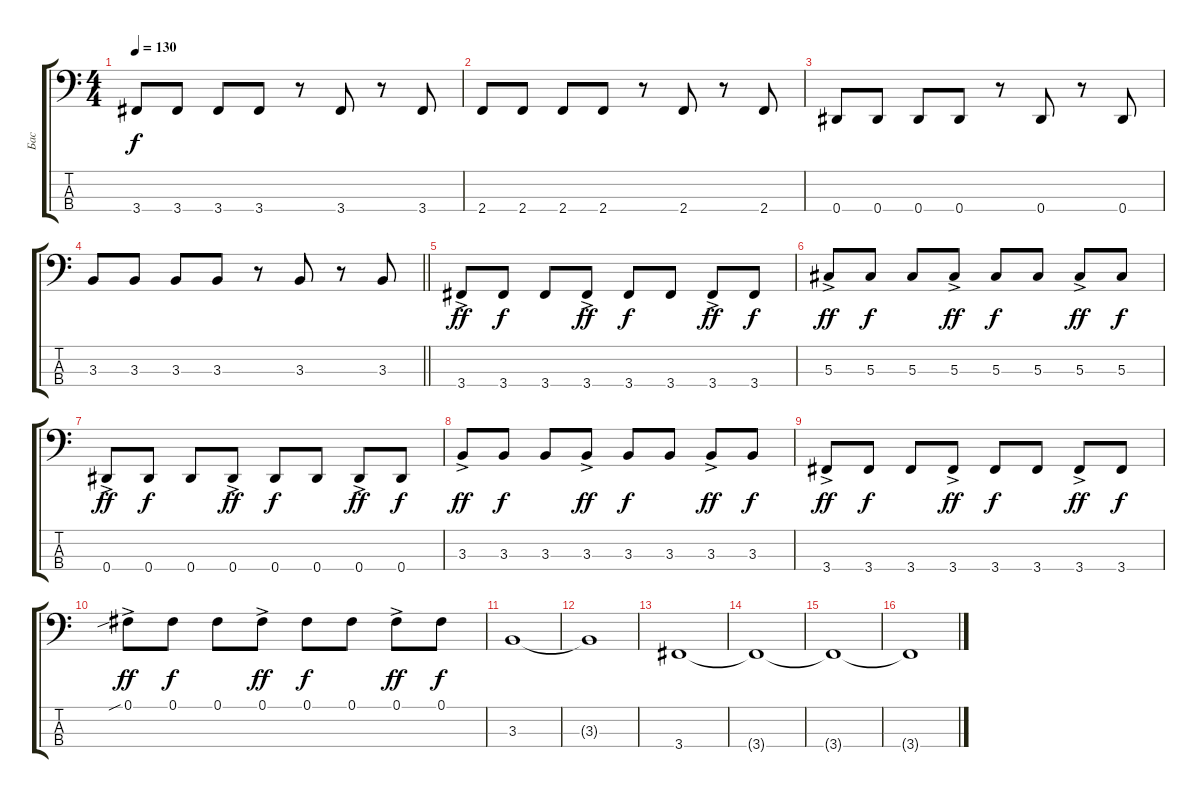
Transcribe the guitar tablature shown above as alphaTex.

\track ("Бас" "Бас") {instrument electricbassfinger}
\staff {score tabs}
\tuning (Gb2 Db2 Ab1 Eb1) {hide}
\ts (4 4)
\tempo 130
\clef f4
\ks c
3.4.8{dy f} 3.4.8 3.4.8 3.4.8 r.8 3.4.8 r.8 3.4.8 |
2.4.8 2.4.8 2.4.8 2.4.8 r.8 2.4.8 r.8 2.4.8 |
0.4.8 0.4.8 0.4.8 0.4.8 r.8 0.4.8 r.8 0.4.8 |
\barLineRight lightlight
3.3.8 3.3.8 3.3.8 3.3.8 r.8 3.3.8 r.8 3.3.8 |
3.4{ac}.8{dy ff} 3.4.8{dy f} 3.4.8 3.4{ac}.8{dy ff} 3.4.8{dy f} 3.4.8 3.4{ac}.8{dy ff} 3.4.8{dy f} |
5.3{ac}.8{dy ff} 5.3.8{dy f} 5.3.8 5.3{ac}.8{dy ff} 5.3.8{dy f} 5.3.8 5.3{ac}.8{dy ff} 5.3.8{dy f} |
0.4{ac}.8{dy ff} 0.4.8{dy f} 0.4.8 0.4{ac}.8{dy ff} 0.4.8{dy f} 0.4.8 0.4{ac}.8{dy ff} 0.4.8{dy f} |
3.3{ac}.8{dy ff} 3.3.8{dy f} 3.3.8 3.3{ac}.8{dy ff} 3.3.8{dy f} 3.3.8 3.3{ac}.8{dy ff} 3.3.8{dy f} |
3.4{ac}.8{dy ff} 3.4.8{dy f} 3.4.8 3.4{ac}.8{dy ff} 3.4.8{dy f} 3.4.8 3.4{ac}.8{dy ff} 3.4.8{dy f} |
0.1{sib ac}.8{dy ff} 0.1.8{dy f} 0.1.8 0.1{ac}.8{dy ff} 0.1.8{dy f} 0.1.8 0.1{ac}.8{dy ff} 0.1.8{dy f} |
3.3.1 |
3.3{t}.1 |
3.4.1 |
3.4{t}.1 |
3.4{t}.1 |
3.4{t}.1
